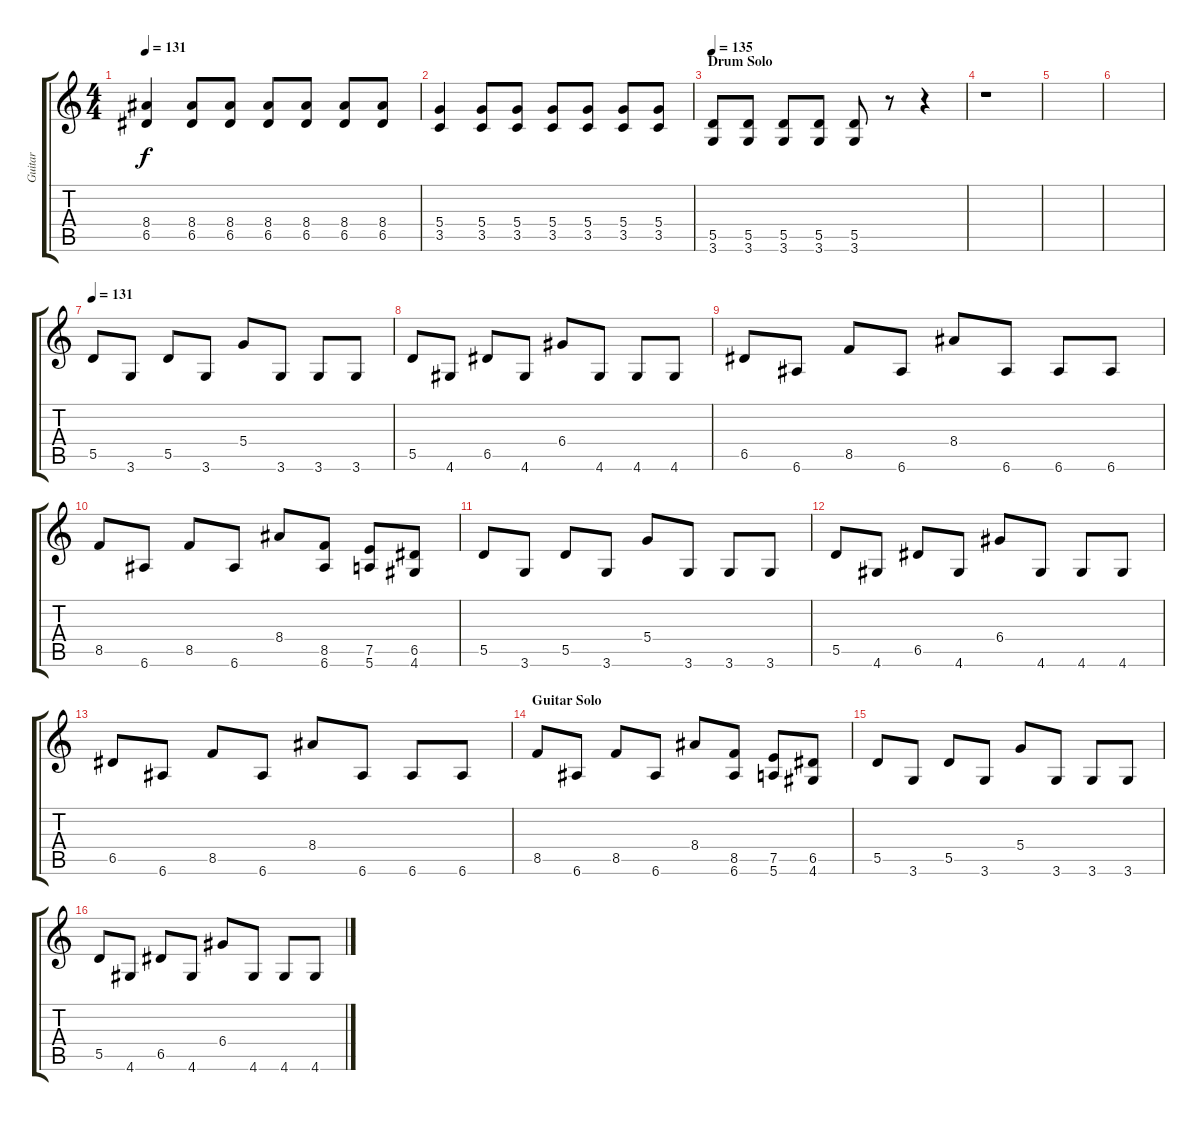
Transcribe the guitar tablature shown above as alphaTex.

\track ("Guitar" "Guitar") {instrument overdrivenguitar}
\staff {score tabs}
\tuning (E4 B3 G3 D3 A2 E2) {hide}
\ts (4 4)
\tempo 131
\clef g2
\ks c
(8.4 6.5).4{dy f} (8.4 6.5).8 (8.4 6.5).8 (8.4 6.5).8 (8.4 6.5).8 (8.4 6.5).8 (8.4 6.5).8 |
(5.4 3.5).4 (5.4 3.5).8 (5.4 3.5).8 (5.4 3.5).8 (5.4 3.5).8 (5.4 3.5).8 (5.4 3.5).8 |
\section ("" "Drum Solo")
\tempo 135
(5.5 3.6).8 (5.5 3.6).8 (5.5 3.6).8 (5.5 3.6).8 (5.5 3.6).8 r.8 r.4 |
r.1 |
|
|
\tempo 131
5.5.8 3.6.8 5.5.8 3.6.8 5.4.8 3.6.8 3.6.8 3.6.8 |
5.5.8 4.6.8 6.5.8 4.6.8 6.4.8 4.6.8 4.6.8 4.6.8 |
6.5.8 6.6.8 8.5.8 6.6.8 8.4.8 6.6.8 6.6.8 6.6.8 |
8.5.8 6.6.8 8.5.8 6.6.8 8.4.8 (8.5 6.6).8 (7.5 5.6).8 (6.5 4.6).8 |
5.5.8 3.6.8 5.5.8 3.6.8 5.4.8 3.6.8 3.6.8 3.6.8 |
5.5.8 4.6.8 6.5.8 4.6.8 6.4.8 4.6.8 4.6.8 4.6.8 |
6.5.8 6.6.8 8.5.8 6.6.8 8.4.8 6.6.8 6.6.8 6.6.8 |
\section ("" "Guitar Solo")
8.5.8 6.6.8 8.5.8 6.6.8 8.4.8 (8.5 6.6).8 (7.5 5.6).8 (6.5 4.6).8 |
5.5.8 3.6.8 5.5.8 3.6.8 5.4.8 3.6.8 3.6.8 3.6.8 |
5.5.8 4.6.8 6.5.8 4.6.8 6.4.8 4.6.8 4.6.8 4.6.8
